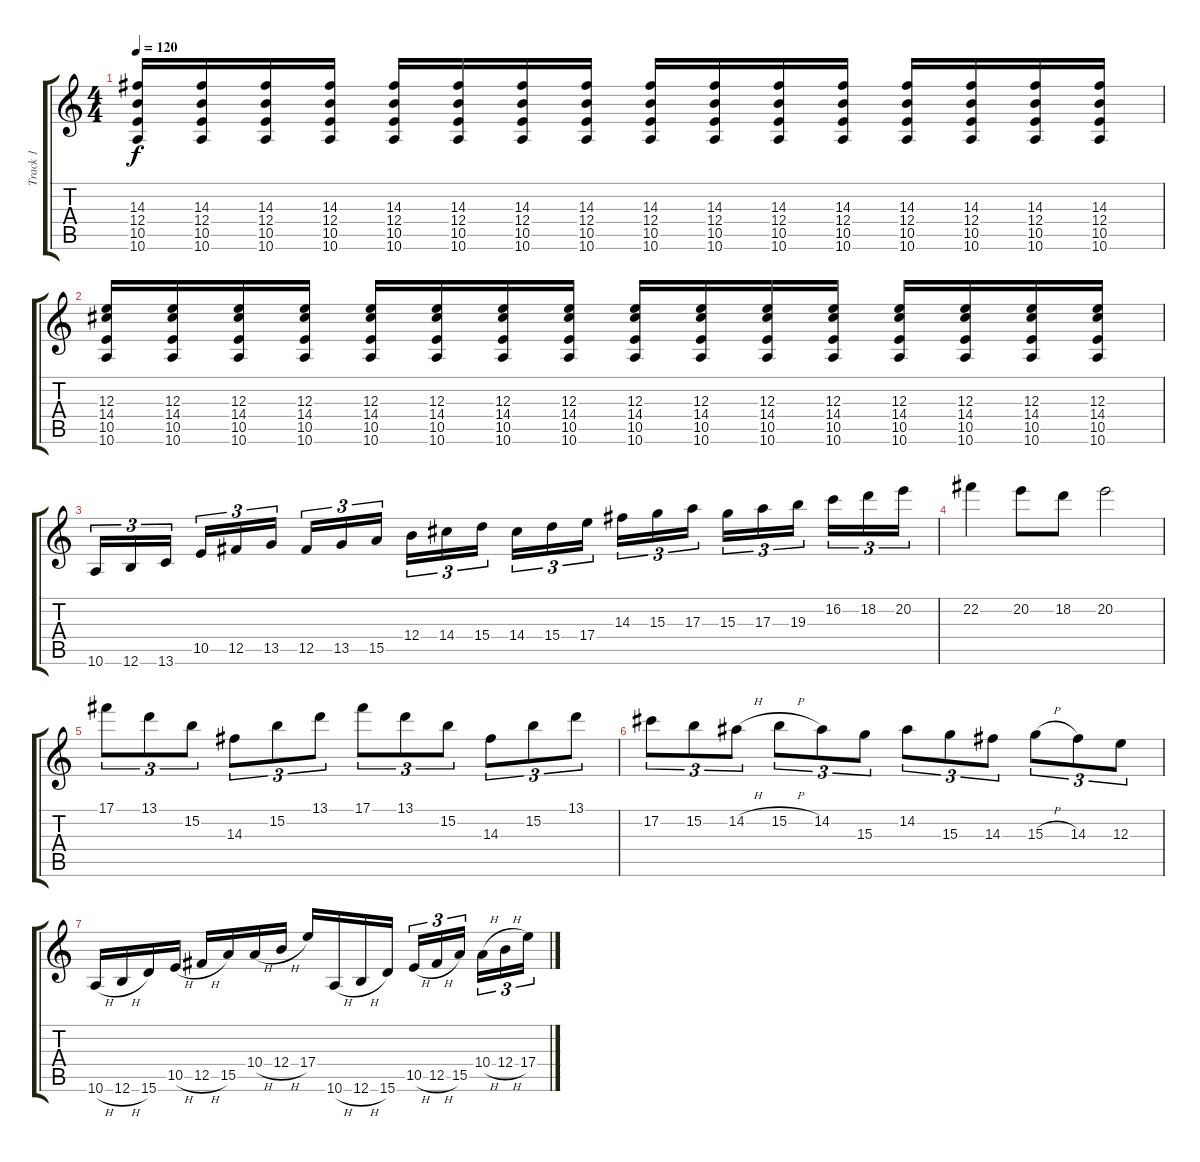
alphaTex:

\track ("Track 1" "Track 1") {instrument distortionguitar}
\staff {score tabs}
\tuning (Db4 Ab3 E3 B2 Gb2 B1) {hide}
\ts (4 4)
\tempo 120
\clef g2
\ks c
(14.3 12.4 10.5 10.6).16{dy f} (14.3 12.4 10.5 10.6).16 (14.3 12.4 10.5 10.6).16 (14.3 12.4 10.5 10.6).16 (14.3 12.4 10.5 10.6).16 (14.3 12.4 10.5 10.6).16 (14.3 12.4 10.5 10.6).16 (14.3 12.4 10.5 10.6).16 (14.3 12.4 10.5 10.6).16 (14.3 12.4 10.5 10.6).16 (14.3 12.4 10.5 10.6).16 (14.3 12.4 10.5 10.6).16 (14.3 12.4 10.5 10.6).16 (14.3 12.4 10.5 10.6).16 (14.3 12.4 10.5 10.6).16 (14.3 12.4 10.5 10.6).16 |
(12.3 14.4 10.5 10.6).16 (12.3 14.4 10.5 10.6).16 (12.3 14.4 10.5 10.6).16 (12.3 14.4 10.5 10.6).16 (12.3 14.4 10.5 10.6).16 (12.3 14.4 10.5 10.6).16 (12.3 14.4 10.5 10.6).16 (12.3 14.4 10.5 10.6).16 (12.3 14.4 10.5 10.6).16 (12.3 14.4 10.5 10.6).16 (12.3 14.4 10.5 10.6).16 (12.3 14.4 10.5 10.6).16 (12.3 14.4 10.5 10.6).16 (12.3 14.4 10.5 10.6).16 (12.3 14.4 10.5 10.6).16 (12.3 14.4 10.5 10.6).16 |
10.6.16{tu (3 2)} 12.6.16{tu (3 2)} 13.6.16{tu (3 2)} 10.5.16{tu (3 2)} 12.5.16{tu (3 2)} 13.5.16{tu (3 2)} 12.5.16{tu (3 2)} 13.5.16{tu (3 2)} 15.5.16{tu (3 2)} 12.4.16{tu (3 2)} 14.4.16{tu (3 2)} 15.4.16{tu (3 2)} 14.4.16{tu (3 2)} 15.4.16{tu (3 2)} 17.4.16{tu (3 2)} 14.3.16{tu (3 2)} 15.3.16{tu (3 2)} 17.3.16{tu (3 2)} 15.3.16{tu (3 2)} 17.3.16{tu (3 2)} 19.3.16{tu (3 2)} 16.2.16{tu (3 2)} 18.2.16{tu (3 2)} 20.2.16{tu (3 2)} |
22.2.4 20.2.8 18.2.8 20.2.2 |
17.1.8{tu (3 2)} 13.1.8{tu (3 2)} 15.2.8{tu (3 2)} 14.3.8{tu (3 2)} 15.2.8{tu (3 2)} 13.1.8{tu (3 2)} 17.1.8{tu (3 2)} 13.1.8{tu (3 2)} 15.2.8{tu (3 2)} 14.3.8{tu (3 2)} 15.2.8{tu (3 2)} 13.1.8{tu (3 2)} |
17.2.8{tu (3 2)} 15.2.8{tu (3 2)} 14.2{h}.8{tu (3 2)} 15.2{h}.8{tu (3 2)} 14.2.8{tu (3 2)} 15.3.8{tu (3 2)} 14.2.8{tu (3 2)} 15.3.8{tu (3 2)} 14.3.8{tu (3 2)} 15.3{h}.8{tu (3 2)} 14.3.8{tu (3 2)} 12.3.8{tu (3 2)} |
10.6{h}.16 12.6{h}.16 15.6.16 10.5{h}.16 12.5{h}.16 15.5.16 10.4{h}.16 12.4{h}.16 17.4.16 10.6{h}.16 12.6{h}.16 15.6.16 10.5{h}.16{tu (3 2)} 12.5{h}.16{tu (3 2)} 15.5.16{tu (3 2)} 10.4{h}.16{tu (3 2)} 12.4{h}.16{tu (3 2)} 17.4.16{tu (3 2)}
